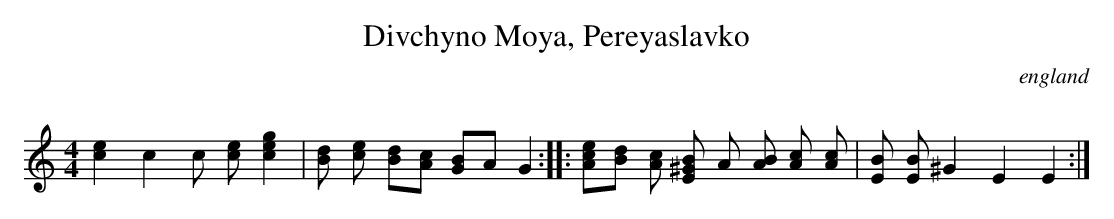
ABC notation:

X:1
T:Divchyno Moya, Pereyaslavko
O:england
Q:120
M:4/4
L:1/8
K:EPhr
[c2e2] c2 c [ce] [c2e2g2] | \
[Bd] [ce] [Bd][Ac] [GB]A G2 :| \
|: [Ace][Bd] [Ac] [E^GB] A [AB] [Ac] [Ac] | \
[EB] [EB] ^G2 E2 E2 :|
